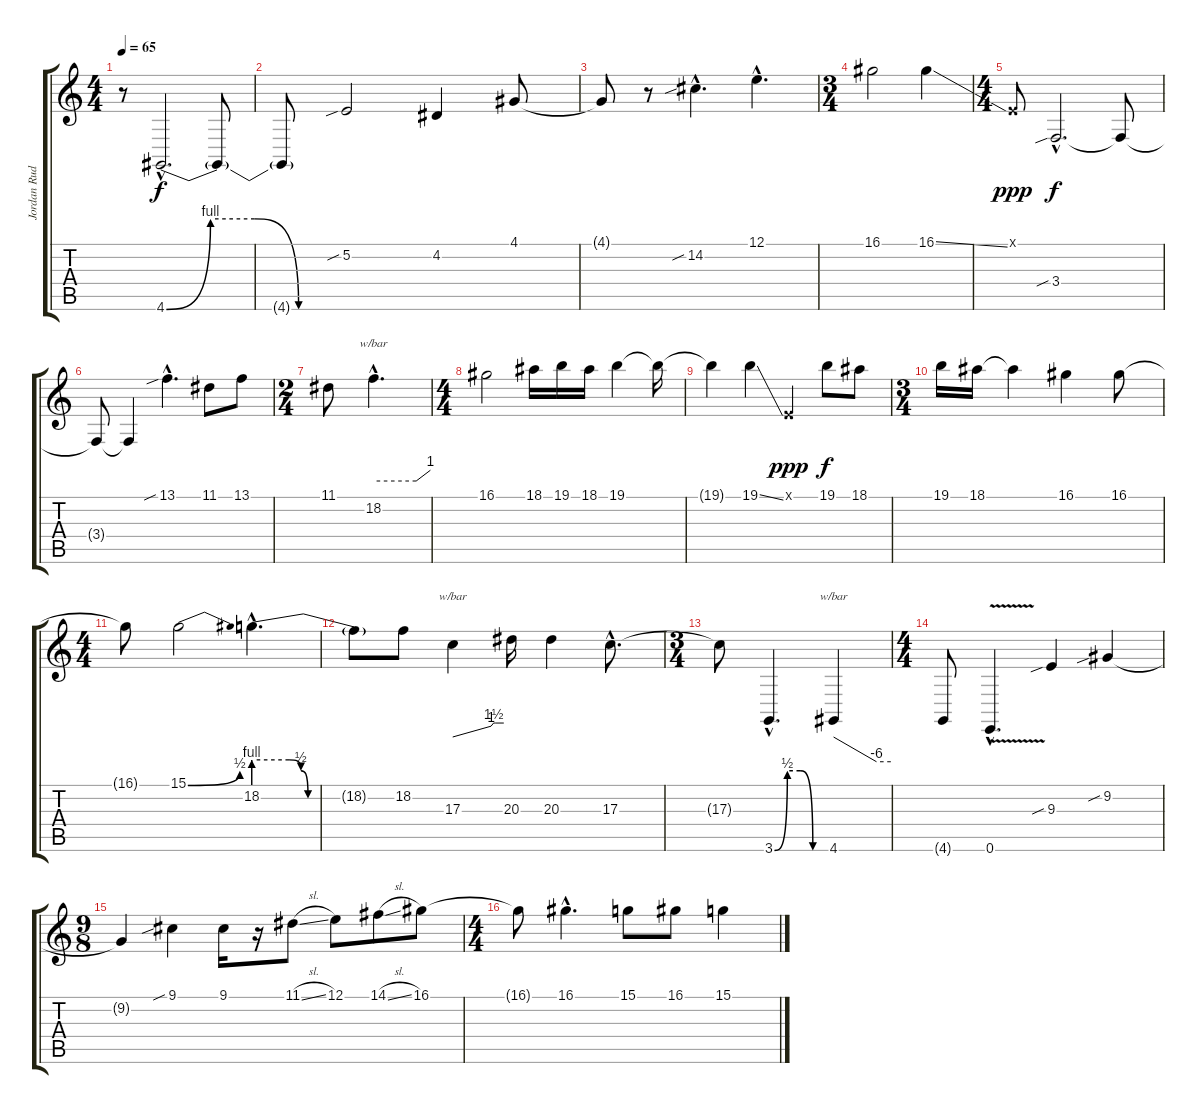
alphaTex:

\track ("Jordan Rudess (Delay)" "Jordan Rud") {instrument lead2sawtooth}
\staff {score tabs}
\tuning (E4 B3 G3 D3 A2 E2) {hide}
\ts (4 4)
\tempo 65
\clef g2
\ks c
r.8{dy f} 4.6{be (custom 0 0 15 4 30 4 45 0 60 0) hac}.2{d} 4.6{t}.8 |
4.6{t}.8 5.2{sib}.2 4.2.4 4.1.8 |
4.1{t}.8 r.8 14.2{sib hac}.4{d} 12.1{hac}.4{d} |
\ts (3 4)
16.1.2 16.1{ss}.4 |
\ts (4 4)
0.1{x}.8{dy ppp} 3.4{sib hac}.2{d dy f} 3.4{t}.8 |
3.4{t}.8 3.4{t}.4 13.1{sib hac}.4{d} 11.1.8 13.1.8 |
\ts (2 4)
11.1.8 18.2{hac}.4{d tbe (custom default 0 0 45 0 60 4)} |
\ts (4 4)
16.1.2 18.1.16 19.1.16 18.1.16 19.1.4 19.1{t}.16 |
19.1{t}.4 19.1{ss}.4 0.1{x}.4{dy ppp} 19.1.8{dy f} 18.1.8 |
\ts (3 4)
19.1.16 18.1.16 18.1{t}.4 16.1.4 16.1.8 |
\ts (4 4)
16.1{t}.8 15.1{be (bend 0 0 60 2)}.2 18.2{be (custom 0 4 15 4 20 2 23 0 40 0 60 0) hac}.4{d} |
18.2{t}.8 18.2.8 17.3.4{tbe (custom default 0 0 45 4 48 6 50 6 52 6 60 6)} 20.3.16 20.3.4 17.3{hac}.8{d} |
\ts (3 4)
17.3{t}.8 3.6{be (custom 0 0 15 2 30 2 45 0 60 0) hac}.4{d} 4.6.4{tbe (custom default 0 0 45 -24 60 -24)} |
\ts (4 4)
4.6{t}.8 0.6{v hac}.4{d} 9.3{sib}.4 9.2{sib}.4 |
\ts (9 8)
9.2{t}.4 9.1{sib}.4 9.1.16 r.16 11.1{sl}.8 12.1.8 14.1{sl}.8 16.1.8 |
\ts (4 4)
16.1{t}.8 16.1{hac}.4{d} 15.1.8 16.1.8 15.1.4
